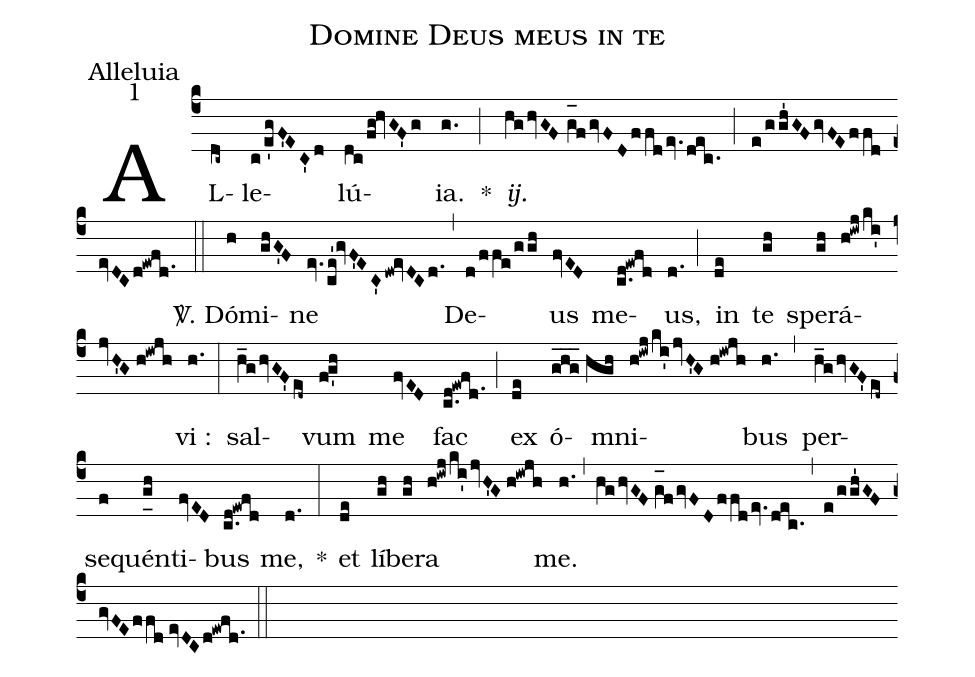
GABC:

name:Domine Deus meus in te;
office-part:Alleluia;
mode:1;
%%
(c4) AL(dc~)le(c/e'gF'EC'd)lú(dc/fg!hvGF'g){ia}.(g.) *(;) <i>ij.</i>(hghvGF//g_[oh:h]fgvFDffdev.dec.) (;) (e/ggh'GF/gvFEffd//evDCd!ewfd.1) (::) <sp>V/</sp>. Dó(h)mi(ghG'F)ne(ev.ce'!gvF'EC'dw!evDCd.) (,) De(d/ffe/ggh)us(fvED) me(c.d!ewfd)us,(d.) (;) in(de) te(gh) spe(gh)rá(h!iwj/ki'jvH'G//h!iwjh)vi :(h.) (:) sal(h_ghvGF'ed~)vum(fg'h) me(fvED) fac(c.d!ewfd.1) (;) ex(de) ó(ghg___//hgh)mni(h!iwj/ki'jvH'G//h!iwjh)bus(h.) (,) per(h_ghvGF'ed~)se(f)quén(g_[uh:l]h)ti(fvED)bus(c.d!ewfd) me,(d.) *(:) et(de) lí(gh)be(gh)ra(h!iwj/ki'jvH'G//h!iwjh) me.(h.) (,) (hghvGF//g_[oh:h]fgvFDffdev.dec.) (,) (e/ggh'GF/gvFEffd//evDCd!ewfd.1) (::)
